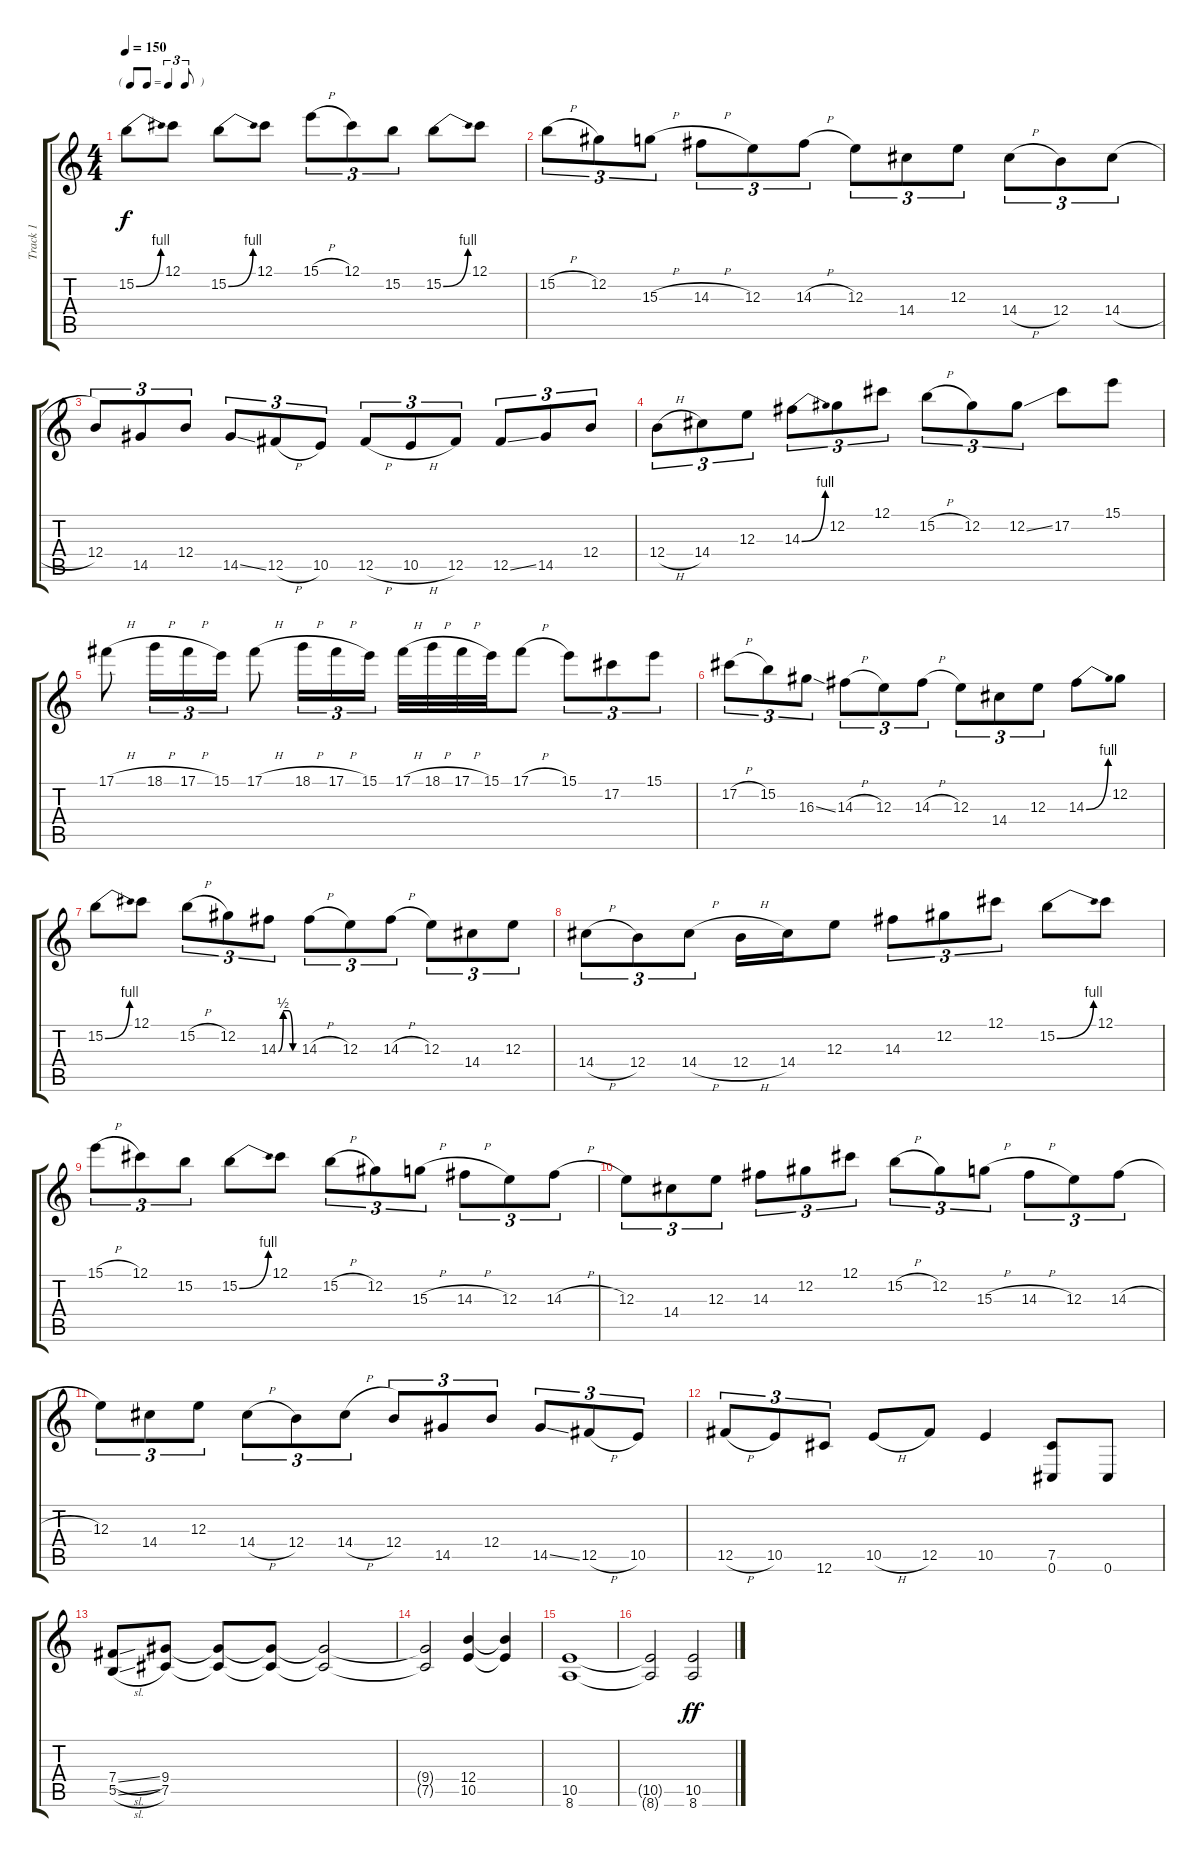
\track ("Track 1" "Track 1") {instrument distortionguitar}
\staff {score tabs}
\tuning (Db4 Ab3 E3 B2 Gb2 Db2) {hide}
\ts (4 4)
\tf triplet8th
\tempo 150
\clef g2
\ks c
15.2{be (bend 0 0 60 4)}.8{dy f} 12.1.8 15.2{be (bend 0 0 60 4)}.8 12.1.8 15.1{h}.8{tu (3 2)} 12.1.8{tu (3 2)} 15.2.8{tu (3 2)} 15.2{be (bend 0 0 60 4)}.8 12.1.8 |
15.2{h}.8{tu (3 2)} 12.2.8{tu (3 2)} 15.3{h}.8{tu (3 2)} 14.3{h}.8{tu (3 2)} 12.3.8{tu (3 2)} 14.3{h}.8{tu (3 2)} 12.3.8{tu (3 2)} 14.4.8{tu (3 2)} 12.3.8{tu (3 2)} 14.4{h}.8{tu (3 2)} 12.4.8{tu (3 2)} 14.4{h}.8{tu (3 2)} |
12.4.8{tu (3 2)} 14.5.8{tu (3 2)} 12.4.8{tu (3 2)} 14.5{ss}.8{tu (3 2)} 12.5{h}.8{tu (3 2)} 10.5.8{tu (3 2)} 12.5{h}.8{tu (3 2)} 10.5{h}.8{tu (3 2)} 12.5.8{tu (3 2)} 12.5{ss}.8{tu (3 2)} 14.5.8{tu (3 2)} 12.4.8{tu (3 2)} |
12.4{h}.8{tu (3 2)} 14.4.8{tu (3 2)} 12.3.8{tu (3 2)} 14.3{be (bend 0 0 60 4)}.8{tu (3 2)} 12.2.8{tu (3 2)} 12.1.8{tu (3 2)} 15.2{h}.8{tu (3 2)} 12.2.8{tu (3 2)} 12.2{ss}.8{tu (3 2)} 17.2.8 15.1.8 |
17.1{h}.8 18.1{h}.16{tu (3 2)} 17.1{h}.16{tu (3 2)} 15.1.16{tu (3 2)} 17.1{h}.8 18.1{h}.16{tu (3 2)} 17.1{h}.16{tu (3 2)} 15.1.16{tu (3 2)} 17.1{h}.32 18.1{h}.32 17.1{h}.32 15.1.32 17.1{h}.8 15.1.8{tu (3 2)} 17.2.8{tu (3 2)} 15.1.8{tu (3 2)} |
17.2{h}.8{tu (3 2)} 15.2.8{tu (3 2)} 16.3{ss}.8{tu (3 2)} 14.3{h}.8{tu (3 2)} 12.3.8{tu (3 2)} 14.3{h}.8{tu (3 2)} 12.3.8{tu (3 2)} 14.4.8{tu (3 2)} 12.3.8{tu (3 2)} 14.3{be (bend 0 0 60 4)}.8 12.2.8 |
15.2{be (bend 0 0 60 4)}.8 12.1.8 15.2{h}.8{tu (3 2)} 12.2.8{tu (3 2)} 14.3{be (custom 0 0 15 2 30 2 45 0 60 0)}.8{tu (3 2)} 14.3{h}.8{tu (3 2)} 12.3.8{tu (3 2)} 14.3{h}.8{tu (3 2)} 12.3.8{tu (3 2)} 14.4.8{tu (3 2)} 12.3.8{tu (3 2)} |
14.4{h}.8{tu (3 2)} 12.4.8{tu (3 2)} 14.4{h}.8{tu (3 2)} 12.4{h}.16 14.4.16 12.3.8 14.3.8{tu (3 2)} 12.2.8{tu (3 2)} 12.1.8{tu (3 2)} 15.2{be (bend 0 0 60 4)}.8 12.1.8 |
15.1{h}.8{tu (3 2)} 12.1.8{tu (3 2)} 15.2.8{tu (3 2)} 15.2{be (bend 0 0 60 4)}.8 12.1.8 15.2{h}.8{tu (3 2)} 12.2.8{tu (3 2)} 15.3{h}.8{tu (3 2)} 14.3{h}.8{tu (3 2)} 12.3.8{tu (3 2)} 14.3{h}.8{tu (3 2)} |
12.3.8{tu (3 2)} 14.4.8{tu (3 2)} 12.3.8{tu (3 2)} 14.3.8{tu (3 2)} 12.2.8{tu (3 2)} 12.1.8{tu (3 2)} 15.2{h}.8{tu (3 2)} 12.2.8{tu (3 2)} 15.3{h}.8{tu (3 2)} 14.3{h}.8{tu (3 2)} 12.3.8{tu (3 2)} 14.3{h}.8{tu (3 2)} |
12.3.8{tu (3 2)} 14.4.8{tu (3 2)} 12.3.8{tu (3 2)} 14.4{h}.8{tu (3 2)} 12.4.8{tu (3 2)} 14.4{h}.8{tu (3 2)} 12.4.8{tu (3 2)} 14.5.8{tu (3 2)} 12.4.8{tu (3 2)} 14.5{ss}.8{tu (3 2)} 12.5{h}.8{tu (3 2)} 10.5.8{tu (3 2)} |
12.5{h}.8{tu (3 2)} 10.5.8{tu (3 2)} 12.6.8{tu (3 2)} 10.5{h}.8 12.5.8 10.5.4 (7.5 0.6).8 0.6.8 |
(7.4{sl} 5.5{sl}).8 (9.4 7.5).8 (9.4{t} 7.5{t}).8 (9.4{t} 7.5{t}).8 (9.4{t} 7.5{t}).2 |
(9.4{t} 7.5{t}).2 (12.4 10.5).4 (12.4{t} 10.5{t}).4 |
(10.5 8.6).1 |
(10.5{t} 8.6{t}).2 (10.5 8.6).2{dy ff}
